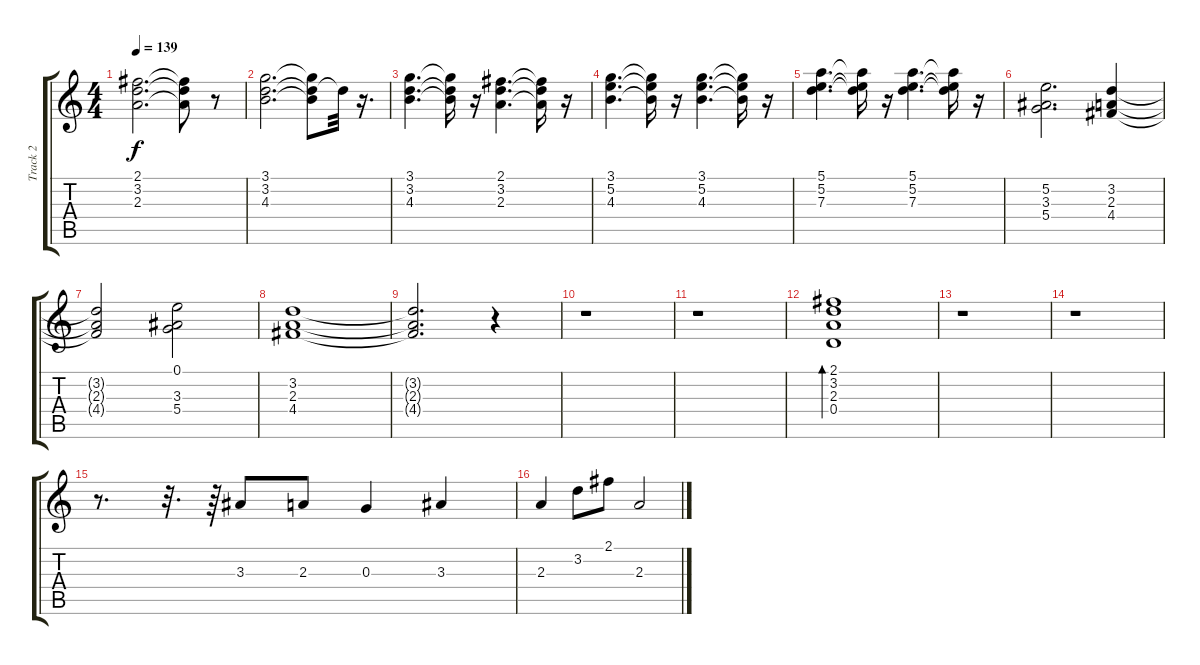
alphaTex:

\track ("Track 2" "Track 2") {instrument electricguitarclean}
\staff {score tabs}
\tuning (E4 B3 G3 D3 A2 E2) {hide}
\ts (4 4)
\tempo 139
\clef g2
\ks c
(2.1 3.2 2.3).2{d dy f} (2.1{t} 3.2{t} 2.3{t}).8 r.8 |
(3.1 3.2 4.3).2{d} (3.1{t} 3.2{t} 4.3{t}).8 3.2{t}.32 r.16{d} |
(3.1 3.2 4.3).4{d} (3.1{t} 3.2{t} 4.3{t}).16 r.16 (2.1 3.2 2.3).4{d} (2.1{t} 3.2{t} 2.3{t}).16 r.16 |
(3.1 5.2 4.3).4{d} (3.1{t} 5.2{t} 4.3{t}).16 r.16 (3.1 5.2 4.3).4{d} (3.1{t} 5.2{t} 4.3{t}).16 r.16 |
(5.1 5.2 7.3).4{d} (5.1{t} 5.2{t} 7.3{t}).16 r.16 (5.1 5.2 7.3).4{d} (5.1{t} 5.2{t} 7.3{t}).16 r.16 |
(5.2 3.3 5.4).2{d} (3.2 2.3 4.4).4 |
(3.2{t} 2.3{t} 4.4{t}).2 (0.1 3.3 5.4).2 |
(3.2 2.3 4.4).1 |
(3.2{t} 2.3{t} 4.4{t}).2{d} r.4 |
r.1 |
r.1 |
(2.1 3.2 2.3 0.4).1{bd 240} |
r.1 |
r.1 |
r.8{d} r.32{d} r.64 3.3.8 2.3.8 0.3.4 3.3.4 |
2.3.4 3.2.8 2.1.8 2.3.2
